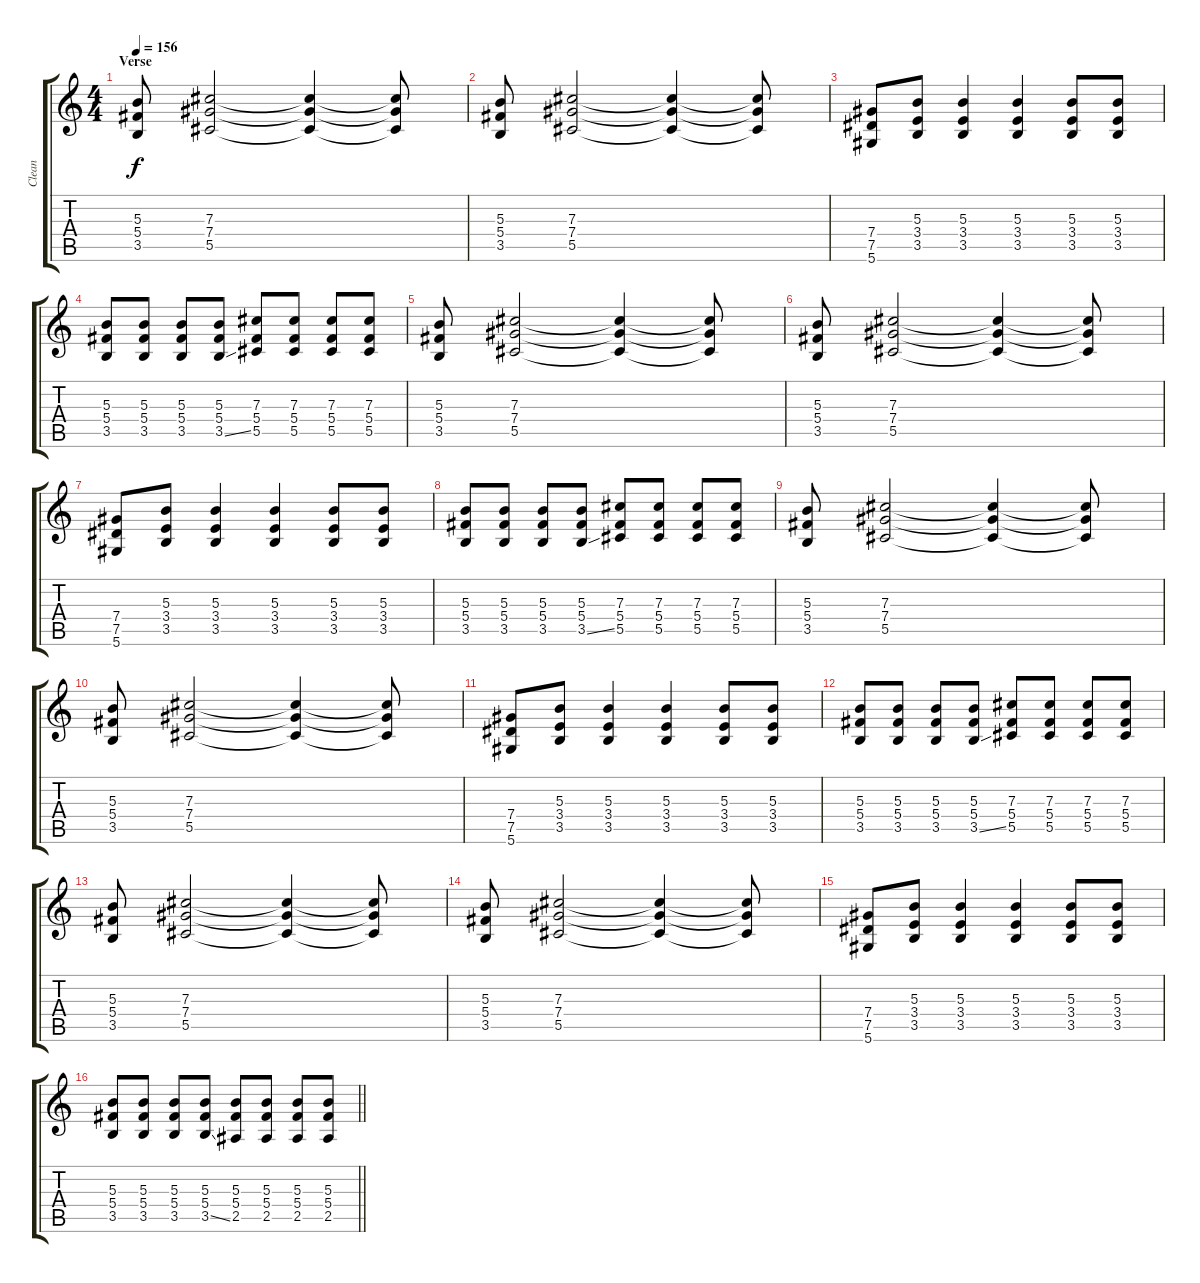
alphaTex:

\track ("Clean" "Clean") {instrument electricguitarclean}
\staff {score tabs}
\tuning (Eb4 Bb3 Gb3 Db3 Ab2 Eb2) {hide}
\ts (4 4)
\section ("" "Verse")
\tempo 156
\clef g2
\ks c
(5.3 5.4 3.5).8{dy f} (7.3 7.4 5.5).2 (7.3{t} 7.4{t} 5.5{t}).4 (7.3{t} 7.4{t} 5.5{t}).8 |
(5.3 5.4 3.5).8 (7.3 7.4 5.5).2 (7.3{t} 7.4{t} 5.5{t}).4 (7.3{t} 7.4{t} 5.5{t}).8 |
(7.4 7.5 5.6).8 (5.3 3.4 3.5).8 (5.3 3.4 3.5).4 (5.3 3.4 3.5).4 (5.3 3.4 3.5).8 (5.3 3.4 3.5).8 |
(5.3 5.4 3.5).8 (5.3 5.4 3.5).8 (5.3 5.4 3.5).8 (5.3 5.4 3.5{ss}).8 (7.3 5.4 5.5).8 (7.3 5.4 5.5).8 (7.3 5.4 5.5).8 (7.3 5.4 5.5).8 |
(5.3 5.4 3.5).8 (7.3 7.4 5.5).2 (7.3{t} 7.4{t} 5.5{t}).4 (7.3{t} 7.4{t} 5.5{t}).8 |
(5.3 5.4 3.5).8 (7.3 7.4 5.5).2 (7.3{t} 7.4{t} 5.5{t}).4 (7.3{t} 7.4{t} 5.5{t}).8 |
(7.4 7.5 5.6).8 (5.3 3.4 3.5).8 (5.3 3.4 3.5).4 (5.3 3.4 3.5).4 (5.3 3.4 3.5).8 (5.3 3.4 3.5).8 |
(5.3 5.4 3.5).8 (5.3 5.4 3.5).8 (5.3 5.4 3.5).8 (5.3 5.4 3.5{ss}).8 (7.3 5.4 5.5).8 (7.3 5.4 5.5).8 (7.3 5.4 5.5).8 (7.3 5.4 5.5).8 |
(5.3 5.4 3.5).8 (7.3 7.4 5.5).2 (7.3{t} 7.4{t} 5.5{t}).4 (7.3{t} 7.4{t} 5.5{t}).8 |
(5.3 5.4 3.5).8 (7.3 7.4 5.5).2 (7.3{t} 7.4{t} 5.5{t}).4 (7.3{t} 7.4{t} 5.5{t}).8 |
(7.4 7.5 5.6).8 (5.3 3.4 3.5).8 (5.3 3.4 3.5).4 (5.3 3.4 3.5).4 (5.3 3.4 3.5).8 (5.3 3.4 3.5).8 |
(5.3 5.4 3.5).8 (5.3 5.4 3.5).8 (5.3 5.4 3.5).8 (5.3 5.4 3.5{ss}).8 (7.3 5.4 5.5).8 (7.3 5.4 5.5).8 (7.3 5.4 5.5).8 (7.3 5.4 5.5).8 |
(5.3 5.4 3.5).8 (7.3 7.4 5.5).2 (7.3{t} 7.4{t} 5.5{t}).4 (7.3{t} 7.4{t} 5.5{t}).8 |
(5.3 5.4 3.5).8 (7.3 7.4 5.5).2 (7.3{t} 7.4{t} 5.5{t}).4 (7.3{t} 7.4{t} 5.5{t}).8 |
(7.4 7.5 5.6).8 (5.3 3.4 3.5).8 (5.3 3.4 3.5).4 (5.3 3.4 3.5).4 (5.3 3.4 3.5).8 (5.3 3.4 3.5).8 |
\barLineRight lightlight
(5.3 5.4 3.5).8 (5.3 5.4 3.5).8 (5.3 5.4 3.5).8 (5.3 5.4 3.5{ss}).8 (5.3 5.4 2.5).8 (5.3 5.4 2.5).8 (5.3 5.4 2.5).8 (5.3 5.4 2.5).8
